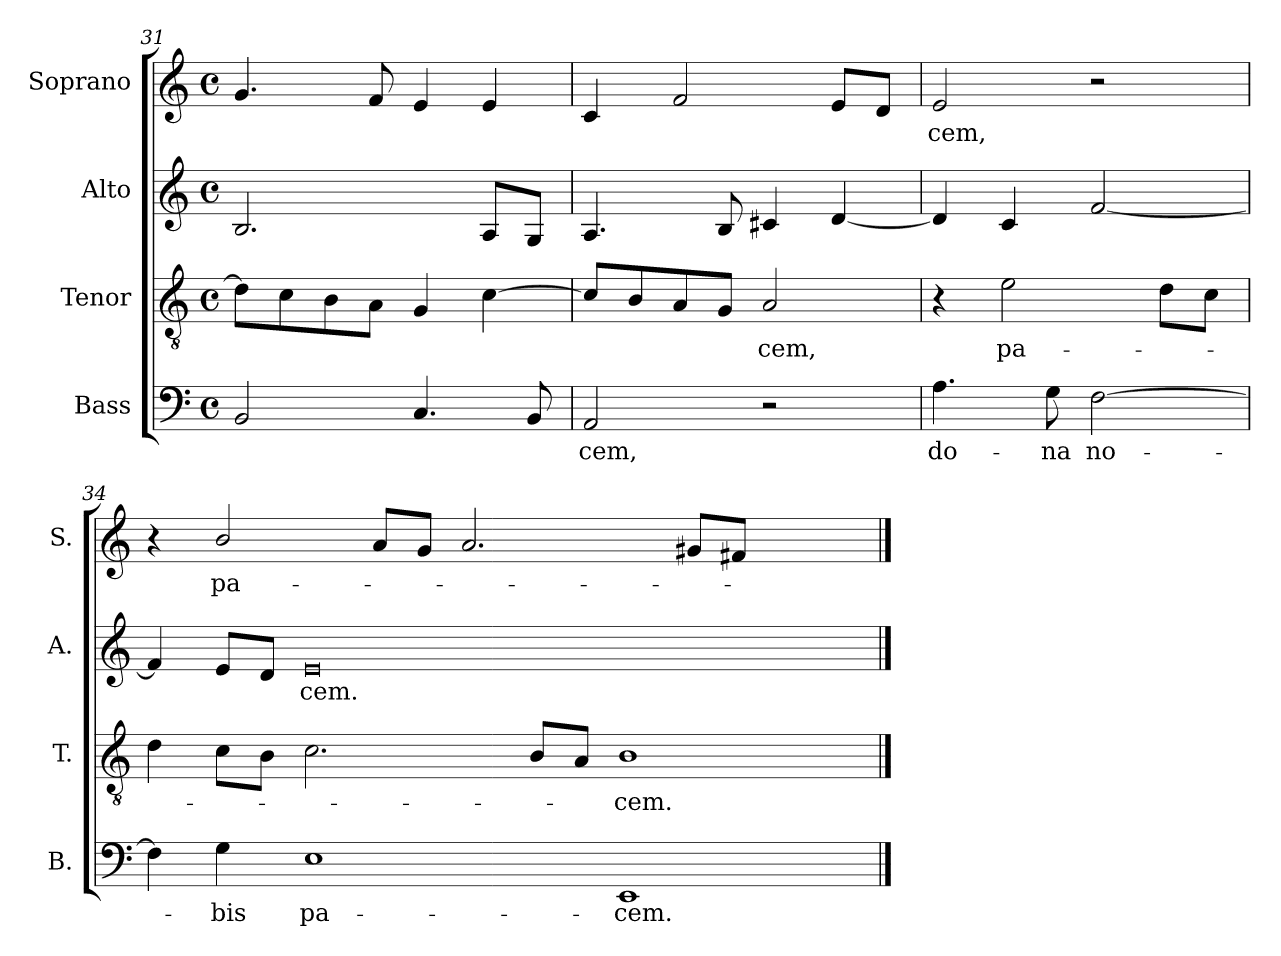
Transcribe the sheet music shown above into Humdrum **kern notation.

**kern	**text	**kern	**text	**kern	**text	**kern	**text
*part4	*part4	*part3	*part3	*part2	*part2	*part1	*part1
*staff4	*staff4	*staff3	*staff3	*staff2	*staff2	*staff1	*staff1
*I"Bass	*	*I"Tenor	*	*I"Alto	*	*I"Soprano	*
*I'B.	*	*I'T.	*	*I'A.	*	*I'S.	*
!!LO:LB:g=z
*clefF4	*	*clefGv2	*	*clefG2	*	*clefG2	*
*	*	*ITrd7c12	*	*	*	*	*
*k[]	*	*k[]	*	*k[]	*	*k[]	*
*C:	*	*C:	*	*C:	*	*C:	*
*M4/4	*	*M4/4	*	*M4/4	*	*M4/4	*
*met(c)	*	*met(c)	*	*met(c)	*	*met(c)	*
=31	=31	=31	=31	=31	=31	=31	=31
2BBi/	.	8Di\L]	.	2.Bi/	.	4.gi/	.
.	.	8Ci\	.	.	.	.	.
.	.	8BBi\	.	.	.	.	.
.	.	8AAi\J	.	.	.	8fi/	.
4.Ci/	.	4GGi/	.	.	.	4ei/	.
.	.	[4Ci\	.	8Ai/L	.	4ei/	.
8BBi/	.	.	.	8Gi/J	.	.	.
=32	=32	=32	=32	=32	=32	=32	=32
!	!LO:LY:b:color=#000000	!	!	!	!	!	!
2AAi/	-cem,	8Ci/L]	.	4.Ai/	.	4ci/	.
.	.	8BBi/	.	.	.	.	.
.	.	8AAi/	.	.	.	2fi/	.
.	.	8GGi/J	.	8Bi/	.	.	.
!	!	!	!LO:LY:b:color=#000000	!	!	!	!
2r	.	2AAi/	-cem,	4c#Xi/	.	.	.
.	.	.	.	[4di/	.	8ei/L	.
.	.	.	.	.	.	8di/J	.
=33	=33	=33	=33	=33	=33	=33	=33
!	!LO:LY:b:color=#000000	!	!	!	!	!	!
!	!	!	!	!	!	!	!LO:LY:b:color=#000000
4.Ai\	do-	4r	.	4di/]	.	2ei/	-cem,
!	!	!	!LO:LY:b:color=#000000	!	!	!	!
.	.	2Ei\	pa-	4ci/	.	.	.
!	!LO:LY:b:color=#000000	!	!	!	!	!	!
8Gi\	-na	.	.	.	.	.	.
!	!LO:LY:b:color=#000000	!	!	!	!	!	!
[2Fi\	no-	.	.	[2fi/	.	2r	.
.	.	8Di\L	.	.	.	.	.
.	.	8Ci\J	.	.	.	.	.
=34	=34	=34	=34	=34	=34	=34	=34
4Fi\]	.	4Di\	.	4fi/]	.	4r	.
!	!LO:LY:b:color=#000000	!	!	!	!	!	!
!	!	!	!	!	!	!	!LO:LY:b:color=#000000
4Gi\	-bis	8Ci\L	.	8ei/L	.	2bi/	pa-
.	.	8BBi\J	.	8di/J	.	.	.
!	!LO:LY:b:color=#000000	!	!	!	!	!	!
!	!	!	!	!	!LO:LY:b:color=#000000	!	!
1Ei	pa-	2.Ci\	.	0ei	-cem.	.	.
.	.	.	.	.	.	8ai/L	.
.	.	.	.	.	.	8gi/J	.
.	.	.	.	.	.	2.ai/	.
.	.	8BBi/L	.	.	.	.	.
.	.	8AAi/J	.	.	.	.	.
!	!LO:LY:b:color=#000000	!	!	!	!	!	!
!	!	!	!LO:LY:b:color=#000000	!	!	!	!
1EEi	-cem.	1BBi	-cem.	.	.	.	.
.	.	.	.	.	.	8g#Xi/L	.
.	.	.	.	.	.	8f#Xi/J	.
!	!	!	!	!	!	!	!LO:LY:b:color=#000000
.	.	.	.	.	.	2g#i/yy	-cem.
==	==	==	==	==	==	==	==
*-	*-	*-	*-	*-	*-	*-	*-
